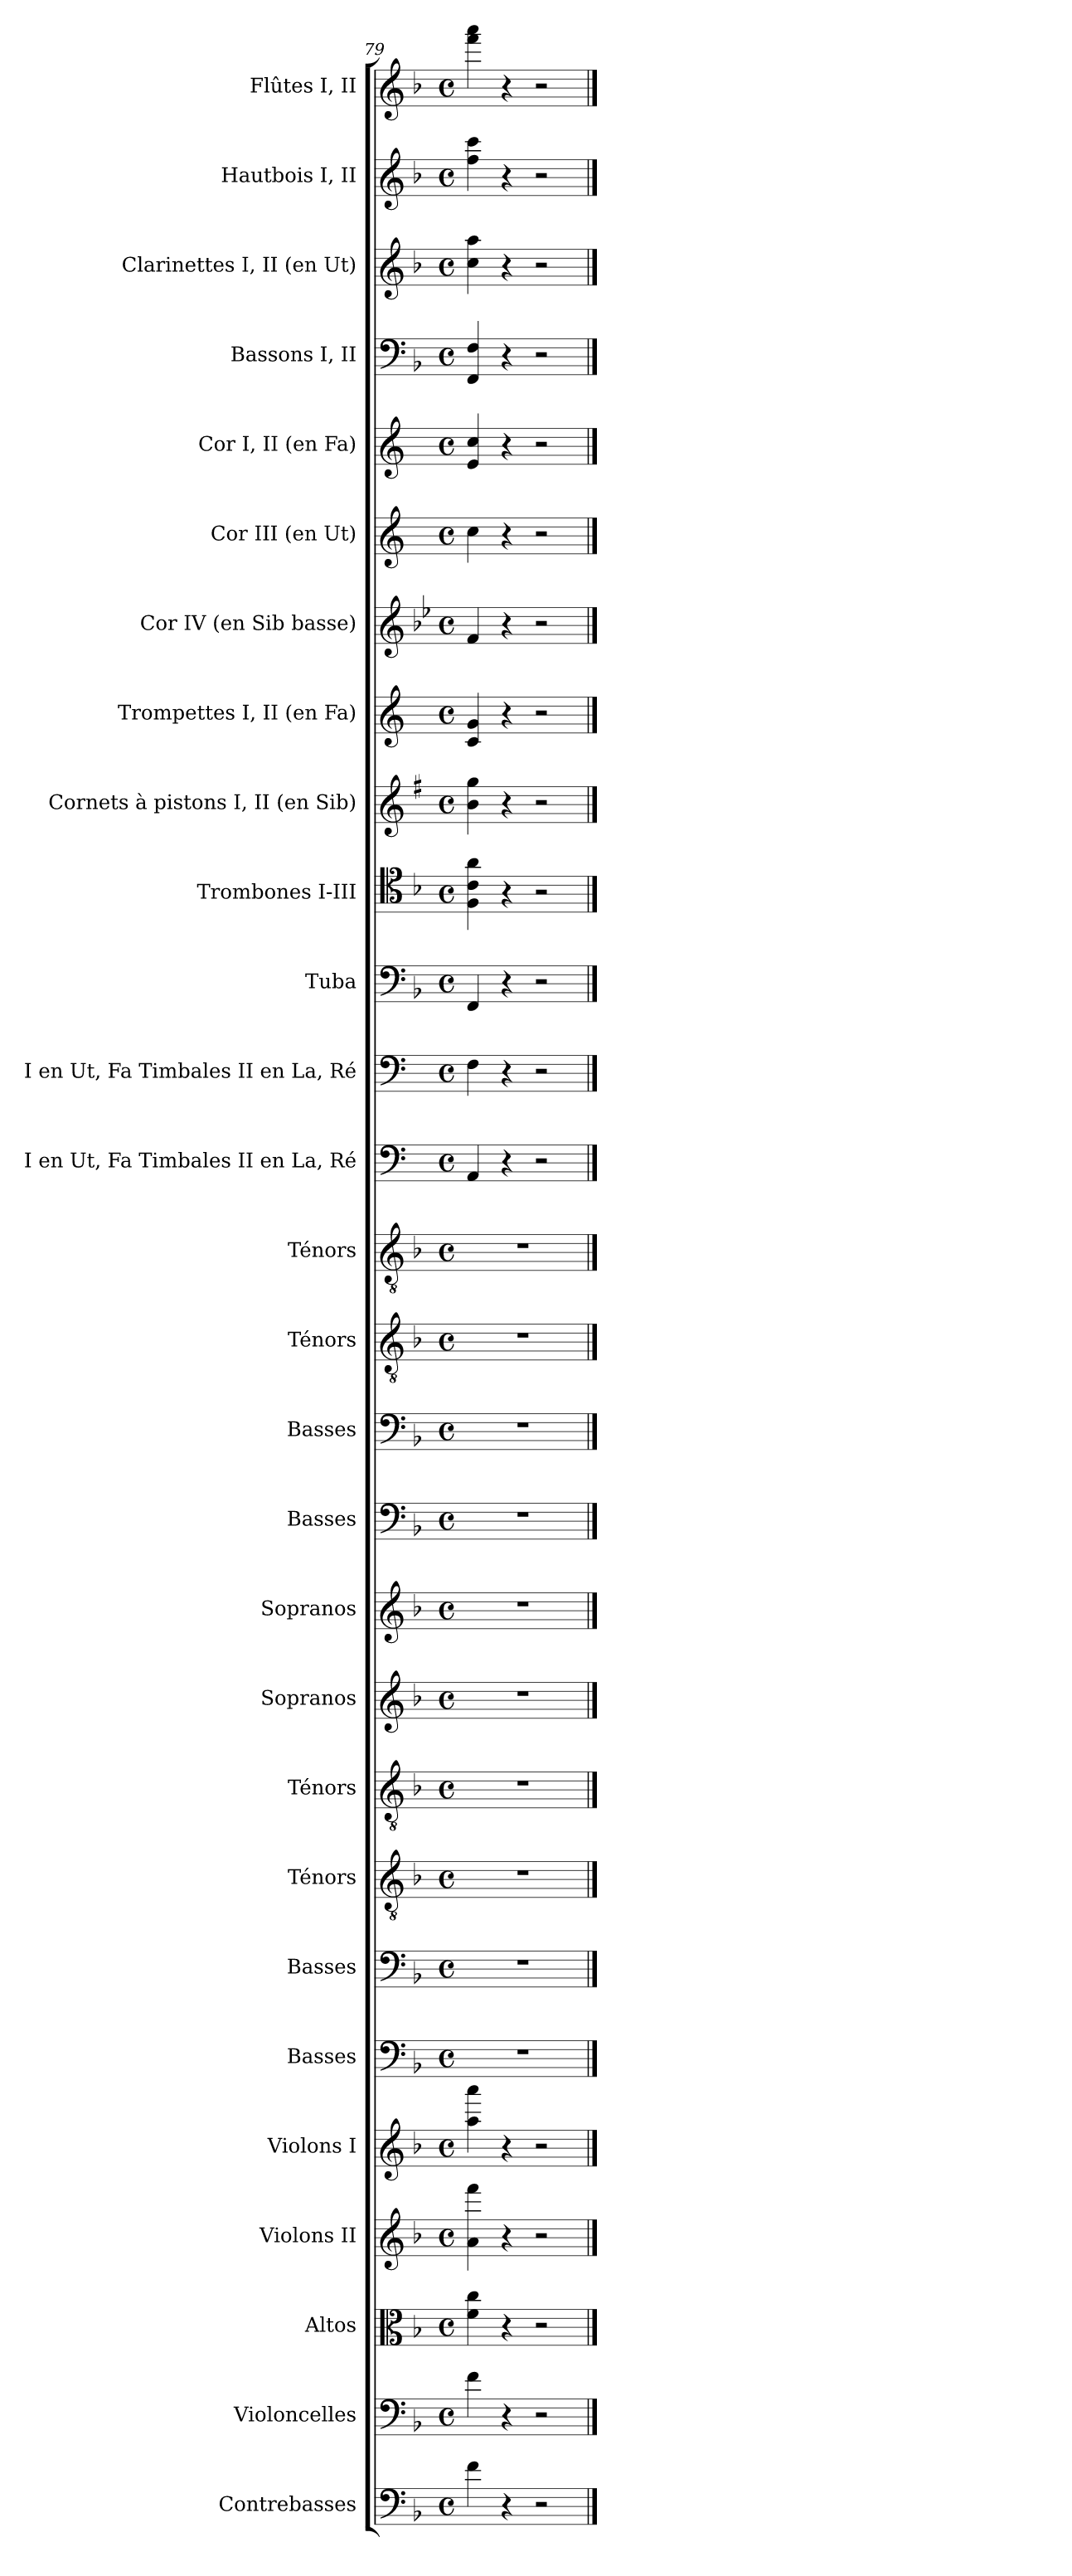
**kern	**kern	**kern	**kern	**kern	**kern	**kern	**kern	**kern	**kern	**kern	**kern	**kern	**kern	**kern	**kern	**kern	**kern	**kern	**kern	**kern	**kern	**kern	**kern	**kern	**kern	**kern	**kern
*part28	*part27	*part26	*part25	*part24	*part23	*part22	*part21	*part20	*part19	*part18	*part17	*part16	*part15	*part14	*part13	*part12	*part11	*part10	*part9	*part8	*part7	*part6	*part5	*part4	*part3	*part2	*part1
*staff28	*staff27	*staff26	*staff25	*staff24	*staff23	*staff22	*staff21	*staff20	*staff19	*staff18	*staff17	*staff16	*staff15	*staff14	*staff13	*staff12	*staff11	*staff10	*staff9	*staff8	*staff7	*staff6	*staff5	*staff4	*staff3	*staff2	*staff1
*I"Contrebasses	*I"Violoncelles	*I"Altos	*I"Violons II	*I"Violons I	*I"Basses	*I"Basses	*I"Ténors	*I"Ténors	*I"Sopranos	*I"Sopranos	*I"Basses	*I"Basses	*I"Ténors	*I"Ténors	*I"I en Ut, Fa  Timbales       II en La, Ré	*I"I en Ut, Fa  Timbales       II en La, Ré	*I"Tuba	*I"Trombones I-III	*I"Cornets à pistons I, II (en Sib)	*I"Trompettes I, II (en Fa)	*I"Cor IV (en Sib basse)	*I"Cor III (en Ut)	*I"Cor I, II (en Fa)	*I"Bassons I, II	*I"Clarinettes I, II (en Ut)	*I"Hautbois I, II	*I"Flûtes I, II
*I'Cb.	*I'Vlles	*I'Altos	*I'Vns II	*I'Vns I	*I'Basses	*I'Basses	*I'Tén.	*I'Tén.	*I'Sopr.	*I'Sopr.	*I'Basses	*I'Basses	*I'Tén.	*I'Tén.	*I'Timb.	*I'Timb.	*I'Tb.	*I'Trb.	*I'C.à p. (Sib)	*I'Tr. (Fa)	*I'Cor (Sib basse)	*I'Cor (Ut)	*I'Cor (Fa)	*I'Bns	*I'Cl. (Ut)	*I'Hb.	*I'Fl.
*clefF4	*clefF4	*clefC3	*clefG2	*clefG2	*clefF4	*clefF4	*clefGv2	*clefGv2	*clefG2	*clefG2	*clefF4	*clefF4	*clefGv2	*clefGv2	*clefF4	*clefF4	*clefF4	*clefC4	*clefG2	*clefG2	*clefG2	*clefG2	*clefG2	*clefF4	*clefG2	*clefG2	*clefG2
*ITrd7c12	*	*	*	*	*	*	*ITrd7c12	*ITrd7c12	*	*	*	*	*ITrd7c12	*ITrd7c12	*	*	*	*	*ITrd1c2	*ITrd-3c-5	*ITrd8c14	*ITrd7c12	*ITrd4c7	*	*	*	*
*k[b-]	*k[b-]	*k[b-]	*k[b-]	*k[b-]	*k[b-]	*k[b-]	*k[b-]	*k[b-]	*k[b-]	*k[b-]	*k[b-]	*k[b-]	*k[b-]	*k[b-]	*k[]	*k[]	*k[b-]	*k[b-]	*k[b-]	*k[b-]	*k[b-e-]	*k[]	*k[b-]	*k[b-]	*k[b-]	*k[b-]	*k[b-]
*F:	*F:	*F:	*F:	*F:	*F:	*F:	*F:	*F:	*F:	*F:	*F:	*F:	*F:	*F:	*C:	*C:	*F:	*F:	*F:	*F:	*B-:	*C:	*F:	*F:	*F:	*F:	*F:
*M4/4	*M4/4	*M4/4	*M4/4	*M4/4	*M4/4	*M4/4	*M4/4	*M4/4	*M4/4	*M4/4	*M4/4	*M4/4	*M4/4	*M4/4	*M4/4	*M4/4	*M4/4	*M4/4	*M4/4	*M4/4	*M4/4	*M4/4	*M4/4	*M4/4	*M4/4	*M4/4	*M4/4
*met(c)	*met(c)	*met(c)	*met(c)	*met(c)	*met(c)	*met(c)	*met(c)	*met(c)	*met(c)	*met(c)	*met(c)	*met(c)	*met(c)	*met(c)	*met(c)	*met(c)	*met(c)	*met(c)	*met(c)	*met(c)	*met(c)	*met(c)	*met(c)	*met(c)	*met(c)	*met(c)	*met(c)
=79	=79	=79	=79	=79	=79	=79	=79	=79	=79	=79	=79	=79	=79	=79	=79	=79	=79	=79	=79	=79	=79	=79	=79	=79	=79	=79	=79
4Fi\	4fi\	4fi\ 4cci	4ai\ 4fffi	4aai\ 4aaai	1r	1r	1r	1r	1r	1r	1r	1r	1r	1r	4AAi/	4Fi\	4FFi/	4Fi\ 4ci 4ai	4ai\ 4ffi	4fi/ 4cci	4Fi/	4ci\	4Ai/ 4fi	4FFi/ 4Fi	4cci\ 4aai	4ffi\ 4ccci	4fffi\ 4aaai
4r	4r	4r	4r	4r	.	.	.	.	.	.	.	.	.	.	4r	4r	4r	4r	4r	4r	4r	4r	4r	4r	4r	4r	4r
2r	2r	2r	2r	2r	.	.	.	.	.	.	.	.	.	.	2r	2r	2r	2r	2r	2r	2r	2r	2r	2r	2r	2r	2r
==	==	==	==	==	==	==	==	==	==	==	==	==	==	==	==	==	==	==	==	==	==	==	==	==	==	==	==
*-	*-	*-	*-	*-	*-	*-	*-	*-	*-	*-	*-	*-	*-	*-	*-	*-	*-	*-	*-	*-	*-	*-	*-	*-	*-	*-	*-
